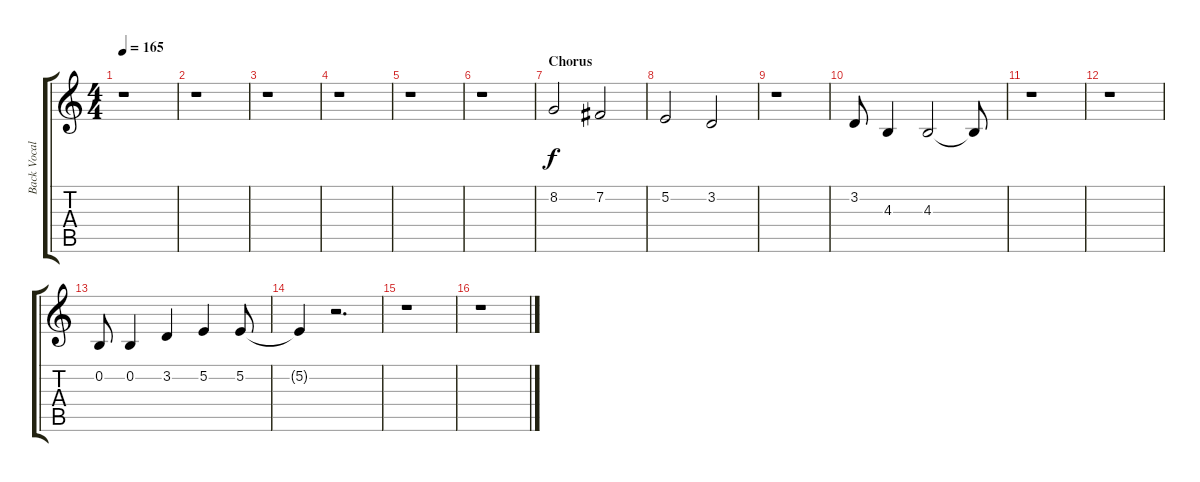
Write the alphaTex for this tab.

\track ("Back Vocals / Keys" "Back Vocal") {instrument choiraahs}
\staff {score tabs}
\tuning (E4 B3 G3 D3 A2 E2) {hide}
\ts (4 4)
\tempo 165
\clef g2
\ks c
r.1{dy f} |
r.1 |
r.1 |
r.1 |
r.1 |
r.1 |
\section ("" "Chorus")
8.2.2{volume 10 balance 4 instrument choiraahs} 7.2.2 |
5.2.2 3.2.2 |
r.1 |
3.2.8 4.3.4 4.3.2 4.3{t}.8 |
r.1 |
r.1 |
0.2.8 0.2.4 3.2.4 5.2.4 5.2.8 |
5.2{t}.4 r.2{d} |
r.1 |
r.1
